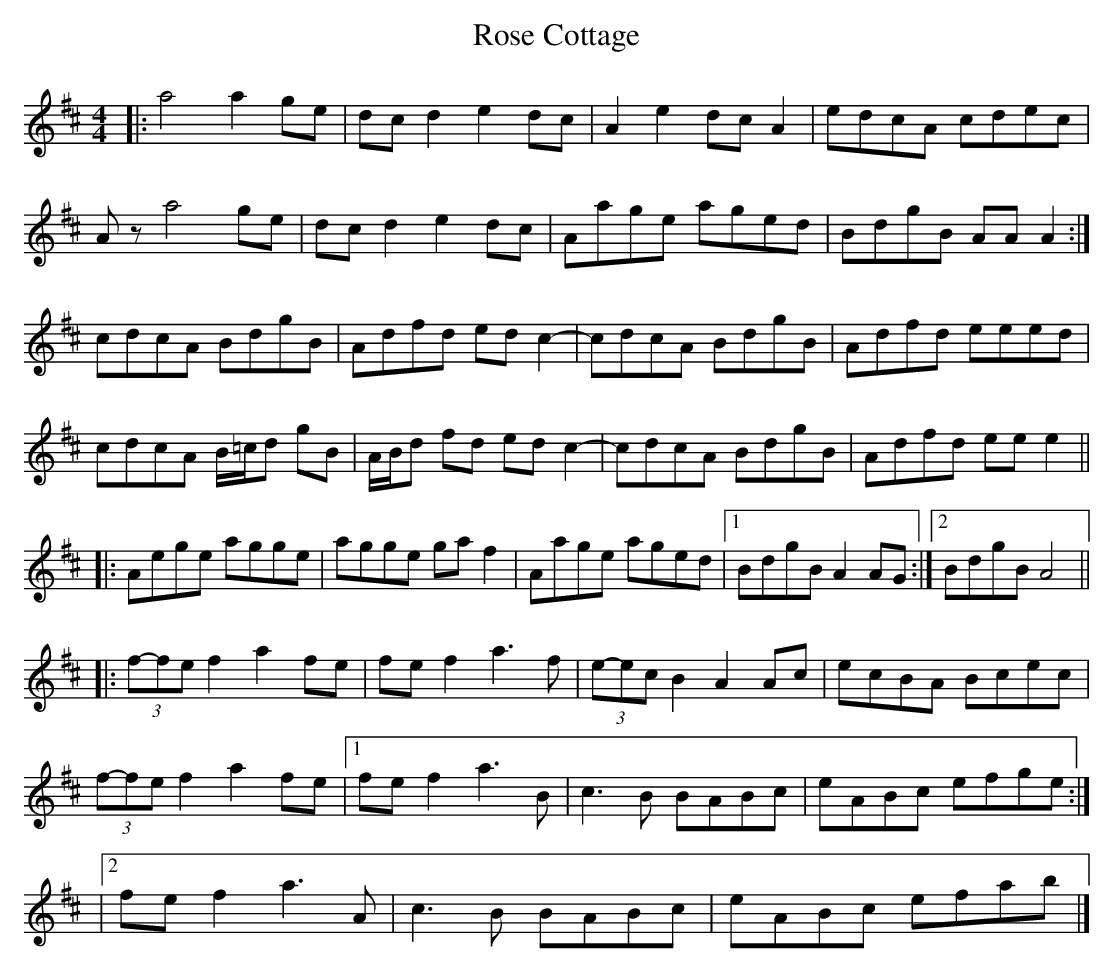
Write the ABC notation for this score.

X:1
T: Rose Cottage
M: 4/4
L: 1/8
K: Amix
|: a4 a2 ge | dc d2 e2 dc | A2 e2 dc A2 | edcA cdec |
Az a4 ge | dc d2 e2 dc | Aage aged | BdgB AA A2 :|
cdcA BdgB | Adfd ed c2- | cdcA BdgB | Adfd eeed |
cdcA B/=c/d gB | A/B/d fd ed c2- | cdcA BdgB | Adfd ee e2 ||
|: Aege agge | agge ga f2 | Aage aged |1 BdgB A2 AG :|2 BdgB A4 ||
|: (3f-fe f2 a2 fe | fe f2 a3f | (3e-ec B2 A2 Ac | ecBA Bcec |
(3f-fe f2 a2 fe |1 fe f2 a3B | c3B BABc | eABc efge :|
|2 fe f2 a3A | c3B BABc | eABc efab |]
